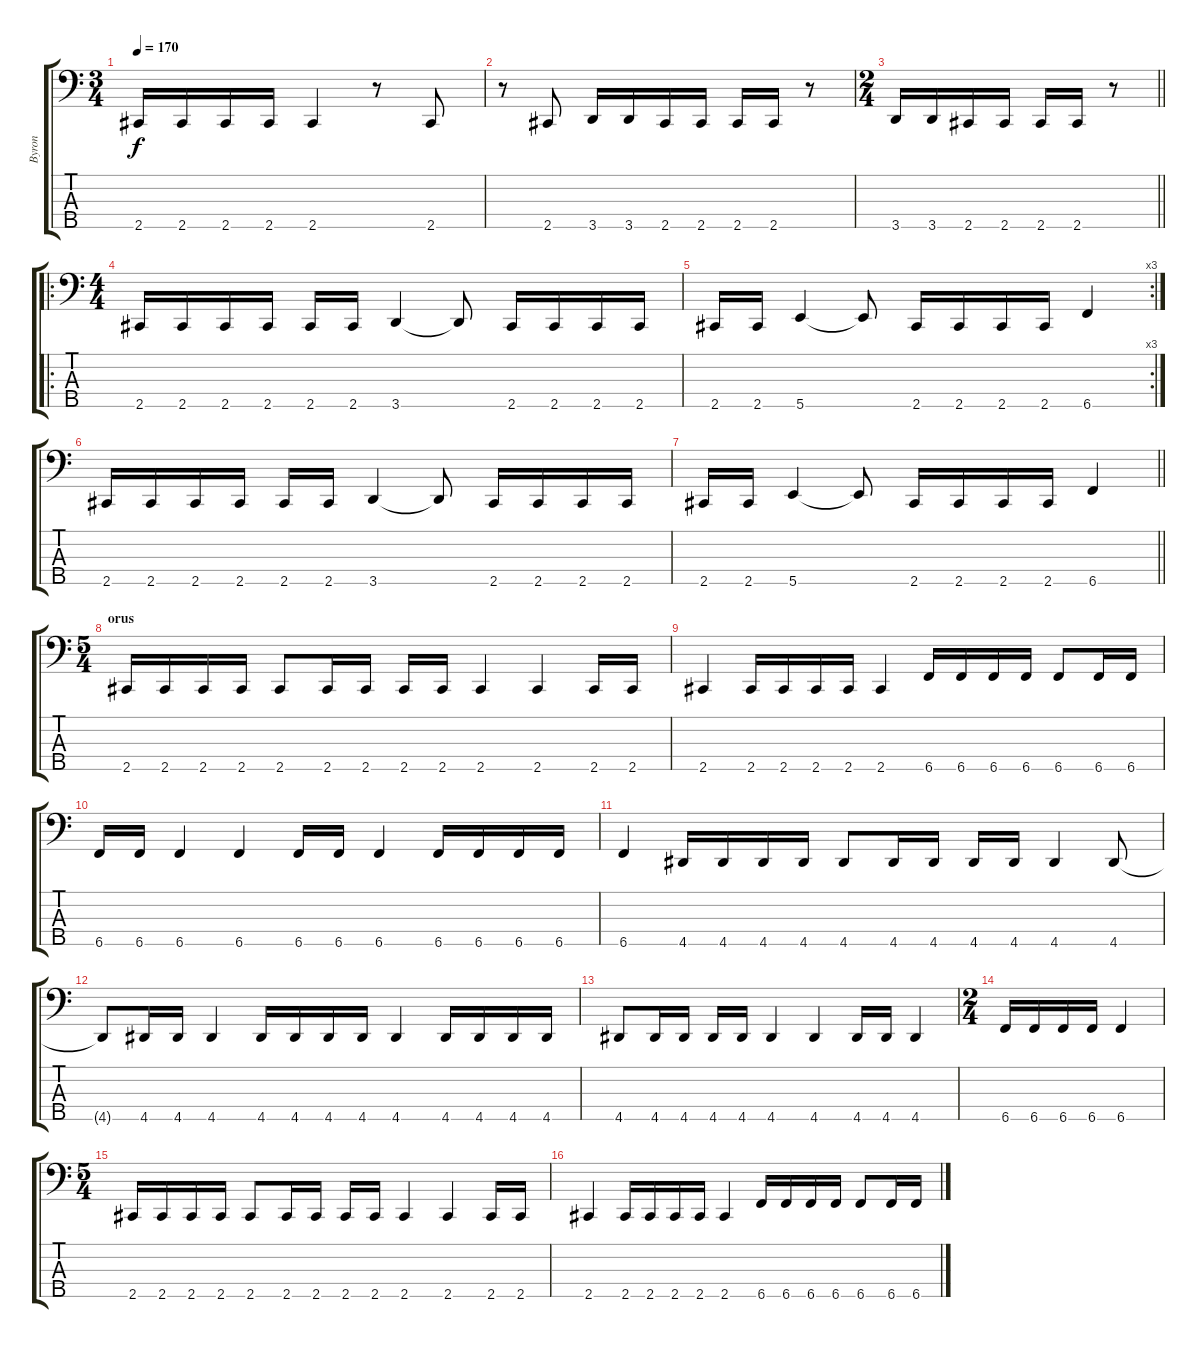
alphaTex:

\track ("Byron" "Byron") {instrument electricbasspick}
\staff {score tabs}
\tuning (G2 D2 A1 E1 B0) {hide}
\ts (3 4)
\tempo 170
\clef f4
\ks c
2.5.16{dy f} 2.5.16 2.5.16 2.5.16 2.5.4 r.8 2.5.8 |
r.8 2.5.8 3.5.16 3.5.16 2.5.16 2.5.16 2.5.16 2.5.16 r.8 |
\ts (2 4)
\barLineRight lightlight
3.5.16 3.5.16 2.5.16 2.5.16 2.5.16 2.5.16 r.8 |
\ro
\ts (4 4)
\section ("" "")
2.5.16 2.5.16 2.5.16 2.5.16 2.5.16 2.5.16 3.5.4 3.5{t}.8 2.5.16 2.5.16 2.5.16 2.5.16 |
\rc 3
2.5.16 2.5.16 5.5.4 5.5{t}.8 2.5.16 2.5.16 2.5.16 2.5.16 6.5.4 |
2.5.16 2.5.16 2.5.16 2.5.16 2.5.16 2.5.16 3.5.4 3.5{t}.8 2.5.16 2.5.16 2.5.16 2.5.16 |
\barLineRight lightlight
2.5.16 2.5.16 5.5.4 5.5{t}.8 2.5.16 2.5.16 2.5.16 2.5.16 6.5.4 |
\ts (5 4)
\section ("" "orus")
2.5.16 2.5.16 2.5.16 2.5.16 2.5.8 2.5.16 2.5.16 2.5.16 2.5.16 2.5.4 2.5.4 2.5.16 2.5.16 |
2.5.4 2.5.16 2.5.16 2.5.16 2.5.16 2.5.4 6.5.16 6.5.16 6.5.16 6.5.16 6.5.8 6.5.16 6.5.16 |
6.5.16 6.5.16 6.5.4 6.5.4 6.5.16 6.5.16 6.5.4 6.5.16 6.5.16 6.5.16 6.5.16 |
6.5.4 4.5.16 4.5.16 4.5.16 4.5.16 4.5.8 4.5.16 4.5.16 4.5.16 4.5.16 4.5.4 4.5.8 |
4.5{t}.8 4.5.16 4.5.16 4.5.4 4.5.16 4.5.16 4.5.16 4.5.16 4.5.4 4.5.16 4.5.16 4.5.16 4.5.16 |
4.5.8 4.5.16 4.5.16 4.5.16 4.5.16 4.5.4 4.5.4 4.5.16 4.5.16 4.5.4 |
\ts (2 4)
6.5.16 6.5.16 6.5.16 6.5.16 6.5.4 |
\ts (5 4)
2.5.16 2.5.16 2.5.16 2.5.16 2.5.8 2.5.16 2.5.16 2.5.16 2.5.16 2.5.4 2.5.4 2.5.16 2.5.16 |
2.5.4 2.5.16 2.5.16 2.5.16 2.5.16 2.5.4 6.5.16 6.5.16 6.5.16 6.5.16 6.5.8 6.5.16 6.5.16
